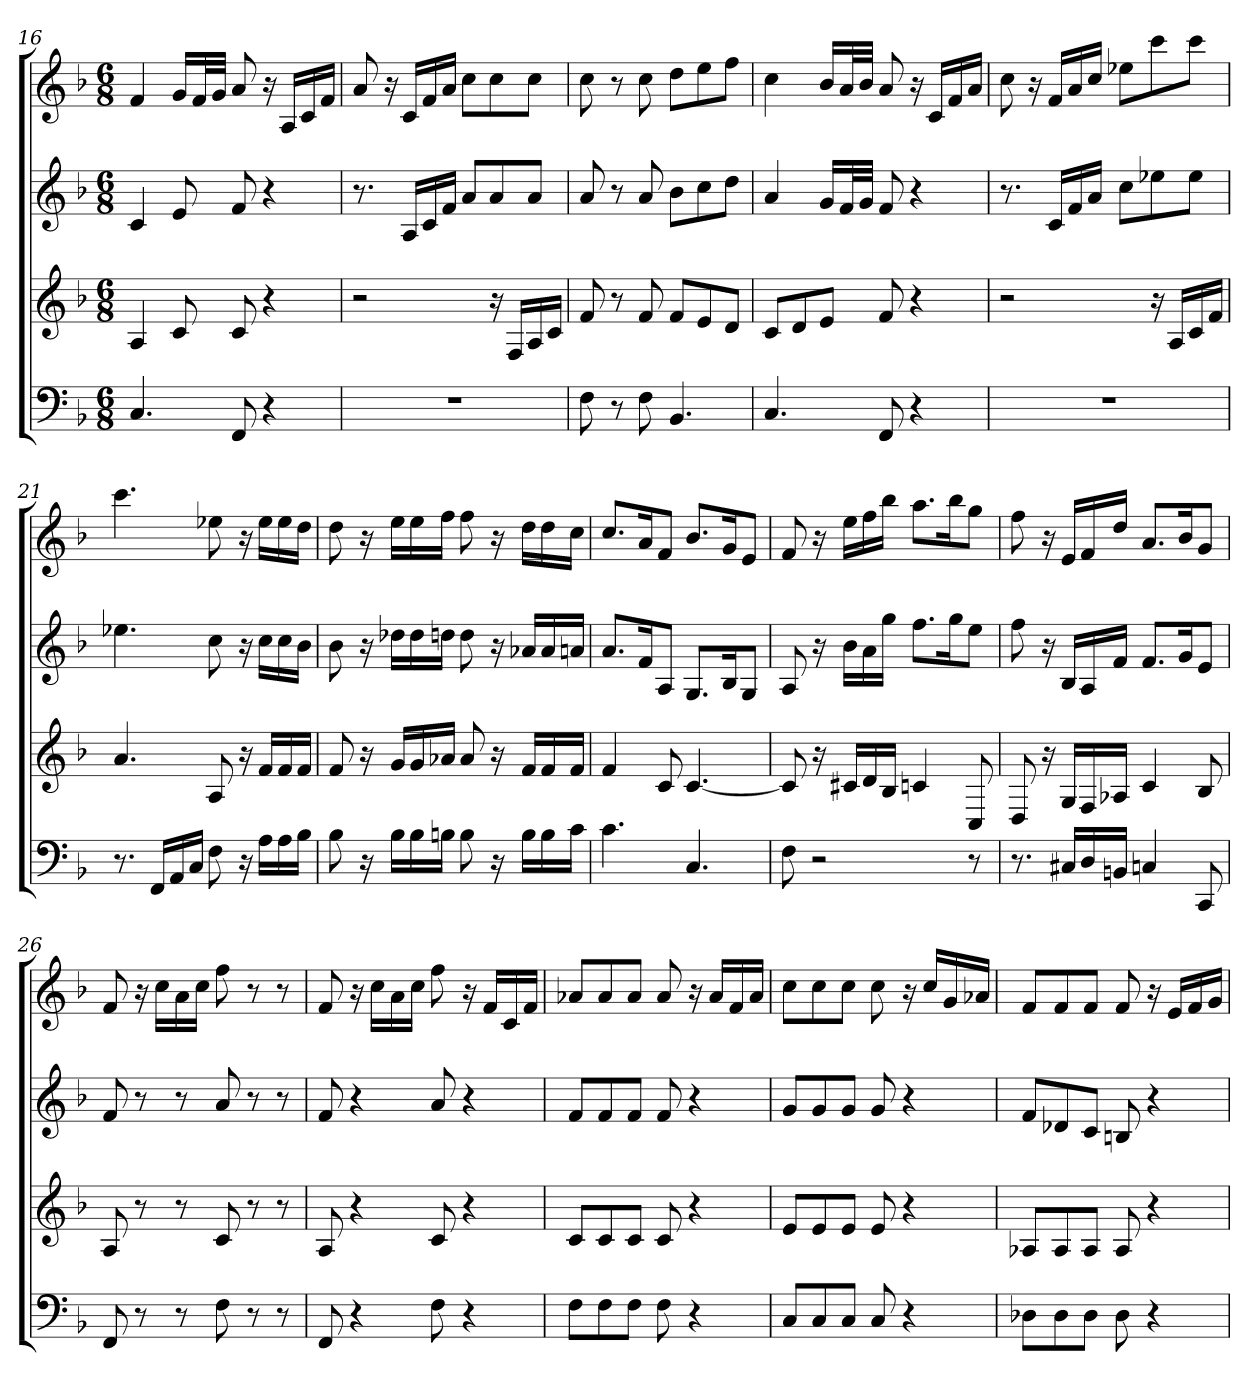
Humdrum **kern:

**kern	**kern	**kern	**kern
*part4	*part3	*part2	*part1
*staff4	*staff3	*staff2	*staff1
*k[b-]	*k[b-]	*k[b-]	*k[b-]
*F:	*F:	*F:	*F:
*M6/8	*M6/8	*M6/8	*M6/8
=16	=16	=16	=16
4.C	4A	4c	4f
.	8c	8e	16gLL
.	.	.	32fL
.	.	.	32gJJJ
8FF	8c	8f	8a
4r	4r	4r	16r
.	.	.	16ALL
.	.	.	16c
.	.	.	16fJJ
=17	=17	=17	=17
2.r	2r	8.r	8a
.	.	.	16r
.	.	16ALL	16cLL
.	.	16c	16f
.	.	16fJJ	16aJJ
.	.	8aL	8ccL
.	16r	8a	8cc
.	16FLL	.	.
.	16A	8aJ	8ccJ
.	16cJJ	.	.
=18	=18	=18	=18
8F	8f	8a	8cc
8r	8r	8r	8r
8F	8f	8a	8cc
4.BB-	8fL	8b-L	8ddL
.	8e	8cc	8ee
.	8dJ	8ddJ	8ffJ
=19	=19	=19	=19
4.C	8cL	4a	4cc
.	8d	.	.
.	8eJ	16gLL	16b-LL
.	.	32fL	32aL
.	.	32gJJJ	32b-JJJ
8FF	8f	8f	8a
4r	4r	4r	16r
.	.	.	16cLL
.	.	.	16f
.	.	.	16aJJ
=20	=20	=20	=20
2.r	2r	8.r	8cc
.	.	.	16r
.	.	16cLL	16fLL
.	.	16f	16a
.	.	16aJJ	16ccJJ
.	.	8ccL	8ee-XL
.	16r	8ee-X	8ccc
.	16ALL	.	.
.	16c	8ee-J	8cccJ
.	16fJJ	.	.
=21	=21	=21	=21
8.r	4.a	4.ee-X	4.ccc
16FFLL	.	.	.
16AA	.	.	.
16CJJ	.	.	.
8F	8A	8cc	8ee-X
16r	16r	16r	16r
16ALL	16fLL	16ccLL	16ee-LL
16A	16f	16cc	16ee-
16B-JJ	16fJJ	16b-JJ	16ddJJ
=22	=22	=22	=22
8B-	8f	8b-	8dd
16r	16r	16r	16r
16B-LL	16gLL	16dd-XLL	16eeLL
16B-	16g	16dd-	16ee
16BnJJ	16a-XJJ	16ddnJJ	16ffJJ
8B	8a-	8dd	8ff
16r	16r	16r	16r
16BLL	16fLL	16a-XLL	16ddLL
16B	16f	16a-	16dd
16cJJ	16fJJ	16anJJ	16ccJJ
=23	=23	=23	=23
4.c	4f	8.aL	8.ccL
.	.	16fK	16aK
.	8c	8AJ	8fJ
4.C	[4.c	8.GL	8.b-L
.	.	16B-K	16gK
.	.	8GJ	8eJ
=24	=24	=24	=24
8F	8c]	8A	8f
2r	16r	16r	16r
.	16c#XLL	16b-LL	16eeLL
.	16d	16a	16ff
.	16B-JJ	16ggJJ	16bb-JJ
.	4cn	8.ffL	8.aaL
.	.	16ggK	16bb-K
8r	8C	8eeJ	8ggJ
=25	=25	=25	=25
8.r	8D	8ff	8ff
.	16r	16r	16r
16C#XLL	16GLL	16B-LL	16eLL
16D	16F	16A	16f
16BBnJJ	16A-XJJ	16fJJ	16ddJJ
4Cn	4c	8.fL	8.aL
.	.	16gK	16b-K
8CC	8B-	8eJ	8gJ
=26a	=26a	=26a	=26a
8FF	8A	8f	8f
8r	8r	8r	16r
.	.	.	16ccLL
8r	8r	8r	16a
.	.	.	16ccJJ
8F	8c	8a	8ff
8r	8r	8r	8r
8r	8r	8r	8r
=26b	=26b	=26b	=26b
8FF	8A	8f	8f
4r	4r	4r	16r
.	.	.	16ccLL
.	.	.	16a
.	.	.	16ccJJ
8F	8c	8a	8ff
4r	4r	4r	16r
.	.	.	16fLL
.	.	.	16c
.	.	.	16fJJ
=27	=27	=27	=27
8FL	8cL	8fL	8a-XL
8F	8c	8f	8a-
8FJ	8cJ	8fJ	8a-J
8F	8c	8f	8a-
4r	4r	4r	16r
.	.	.	16a-LL
.	.	.	16f
.	.	.	16a-JJ
=28	=28	=28	=28
8CL	8eL	8gL	8ccL
8C	8e	8g	8cc
8CJ	8eJ	8gJ	8ccJ
8C	8e	8g	8cc
4r	4r	4r	16r
.	.	.	16ccLL
.	.	.	16g
.	.	.	16a-XJJ
=29	=29	=29	=29
8D-XL	8A-XL	8fL	8fL
8D-	8A-	8d-X	8f
8D-J	8A-J	8cJ	8fJ
8D-	8A-	8Bn	8f
4r	4r	4r	16r
.	.	.	16eLL
.	.	.	16f
.	.	.	16gJJ
=	=	=	=
*-	*-	*-	*-
